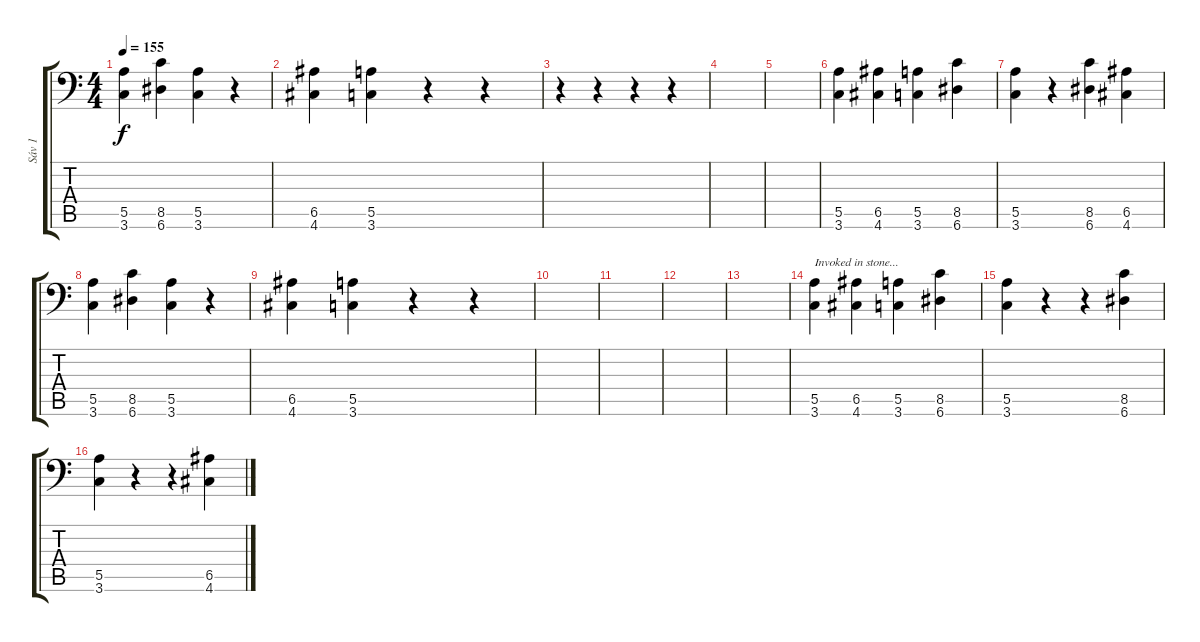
\track ("Sáv 1" "Sáv 1") {instrument distortionguitar}
\staff {score tabs}
\tuning (B3 Gb3 D3 A2 E2 A1) {hide}
\ts (4 4)
\tempo 155
\clef f4
\ks c
(5.5 3.6).4{dy f} (8.5 6.6).4 (5.5 3.6).4 r.4 |
(6.5 4.6).4 (5.5 3.6).4 r.4 r.4 |
r.4 r.4 r.4 r.4 |
|
|
(5.5 3.6).4 (6.5 4.6).4 (5.5 3.6).4 (8.5 6.6).4 |
(5.5 3.6).4 r.4 (8.5 6.6).4 (6.5 4.6).4 |
(5.5 3.6).4 (8.5 6.6).4 (5.5 3.6).4 r.4 |
(6.5 4.6).4 (5.5 3.6).4 r.4 r.4 |
|
|
|
|
(5.5 3.6).4{txt "Invoked in stone..."} (6.5 4.6).4 (5.5 3.6).4 (8.5 6.6).4 |
(5.5 3.6).4 r.4 r.4 (8.5 6.6).4 |
(5.5 3.6).4 r.4 r.4 (6.5 4.6).4
